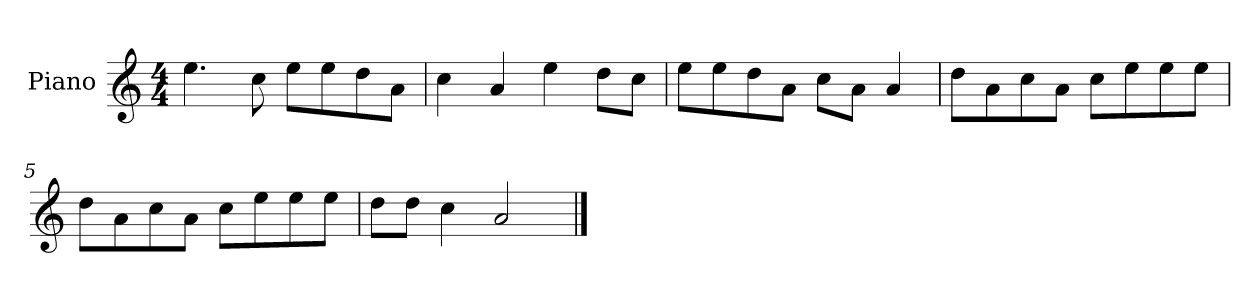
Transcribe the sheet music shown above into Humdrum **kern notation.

**kern
*part1
*staff1
*I"Piano
*I'P-no
*clefG2
*k[]
*M4/4
*MM90
=1
4.ee\
8cc\
8ee\L
8ee\
8dd\
8a\J
=2
4cc\
4a/
4ee\
8dd\L
8cc\J
=3
8ee\L
8ee\
8dd\
8a\J
8cc\L
8a\J
4a/
=4
8dd\L
8a\
8cc\
8a\J
8cc\L
8ee\
8ee\
8ee\J
=5
8dd\L
8a\
8cc\
8a\J
8cc\L
8ee\
8ee\
8ee\J
=6
8dd\L
8dd\J
4cc\
2a/
==
*-
